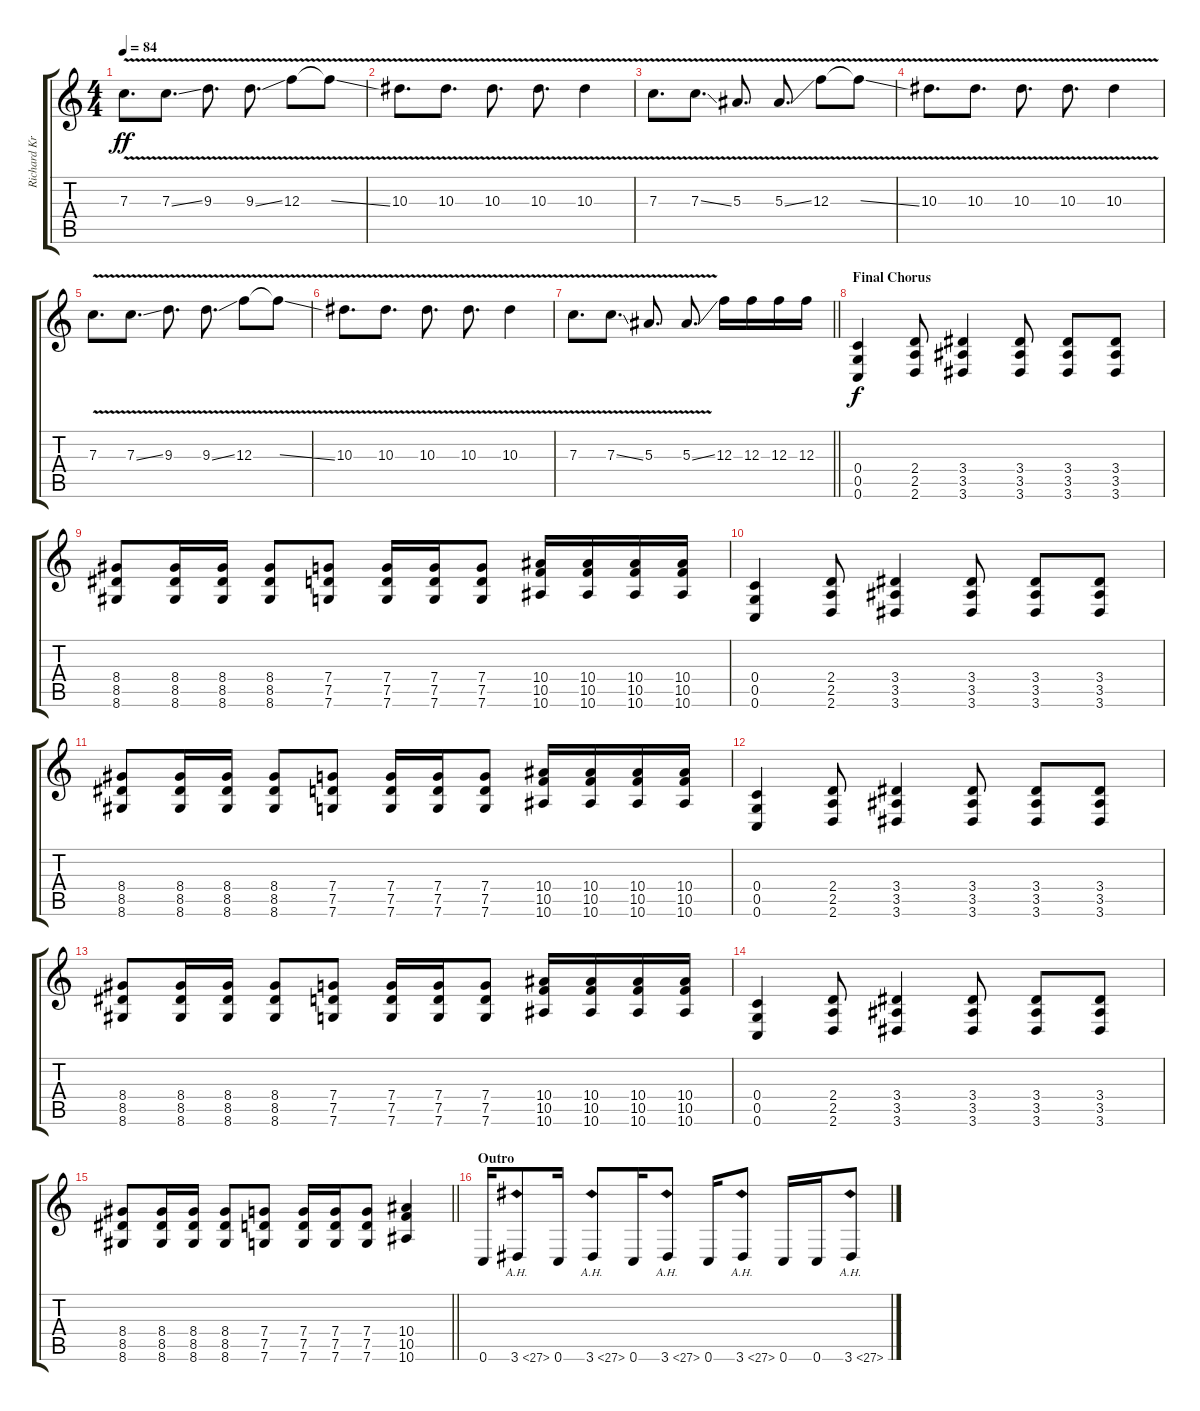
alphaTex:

\track ("Richard Kruspe" "Richard Kr") {instrument distortionguitar}
\staff {score tabs}
\tuning (D4 A3 F3 C3 G2 C2) {hide}
\ts (4 4)
\tempo 84
\clef g2
\ks c
7.3{v}.8{d dy ff} 7.3{v ss}.8{d} 9.3{v}.8{d} 9.3{v ss}.8{d} 12.3{v}.8 12.3{ss t}.8 |
10.3{v}.8{d} 10.3{v}.8{d} 10.3{v}.8{d} 10.3{v}.8{d} 10.3{v}.4 |
7.3{v}.8{d} 7.3{v ss}.8{d} 5.3{v}.8{d} 5.3{v ss}.8{d} 12.3{v}.8 12.3{ss t}.8 |
10.3{v}.8{d} 10.3{v}.8{d} 10.3{v}.8{d} 10.3{v}.8{d} 10.3{v}.4 |
7.3{v}.8{d} 7.3{v ss}.8{d} 9.3{v}.8{d} 9.3{v ss}.8{d} 12.3{v}.8 12.3{ss t}.8 |
10.3{v}.8{d} 10.3{v}.8{d} 10.3{v}.8{d} 10.3{v}.8{d} 10.3{v}.4 |
\barLineRight lightlight
7.3{v}.8{d} 7.3{v ss}.8{d} 5.3{v}.8{d} 5.3{v ss}.8{d} 12.3.16 12.3.16 12.3.16 12.3.16 |
\section ("" "Final Chorus")
(0.4 0.5 0.6).4{dy f balance 16} (2.4 2.5 2.6).8 (3.4 3.5 3.6).4 (3.4 3.5 3.6).8 (3.4 3.5 3.6).8 (3.4 3.5 3.6).8 |
(8.4 8.5 8.6).8 (8.4 8.5 8.6).16 (8.4 8.5 8.6).16 (8.4 8.5 8.6).8 (7.4 7.5 7.6).8 (7.4 7.5 7.6).16 (7.4 7.5 7.6).16 (7.4 7.5 7.6).8 (10.4 10.5 10.6).16 (10.4 10.5 10.6).16 (10.4 10.5 10.6).16 (10.4 10.5 10.6).16 |
(0.4 0.5 0.6).4 (2.4 2.5 2.6).8 (3.4 3.5 3.6).4 (3.4 3.5 3.6).8 (3.4 3.5 3.6).8 (3.4 3.5 3.6).8 |
(8.4 8.5 8.6).8 (8.4 8.5 8.6).16 (8.4 8.5 8.6).16 (8.4 8.5 8.6).8 (7.4 7.5 7.6).8 (7.4 7.5 7.6).16 (7.4 7.5 7.6).16 (7.4 7.5 7.6).8 (10.4 10.5 10.6).16 (10.4 10.5 10.6).16 (10.4 10.5 10.6).16 (10.4 10.5 10.6).16 |
(0.4 0.5 0.6).4 (2.4 2.5 2.6).8 (3.4 3.5 3.6).4 (3.4 3.5 3.6).8 (3.4 3.5 3.6).8 (3.4 3.5 3.6).8 |
(8.4 8.5 8.6).8 (8.4 8.5 8.6).16 (8.4 8.5 8.6).16 (8.4 8.5 8.6).8 (7.4 7.5 7.6).8 (7.4 7.5 7.6).16 (7.4 7.5 7.6).16 (7.4 7.5 7.6).8 (10.4 10.5 10.6).16 (10.4 10.5 10.6).16 (10.4 10.5 10.6).16 (10.4 10.5 10.6).16 |
(0.4 0.5 0.6).4 (2.4 2.5 2.6).8 (3.4 3.5 3.6).4 (3.4 3.5 3.6).8 (3.4 3.5 3.6).8 (3.4 3.5 3.6).8 |
\barLineRight lightlight
(8.4 8.5 8.6).8 (8.4 8.5 8.6).16 (8.4 8.5 8.6).16 (8.4 8.5 8.6).8 (7.4 7.5 7.6).8 (7.4 7.5 7.6).16 (7.4 7.5 7.6).16 (7.4 7.5 7.6).8 (10.4 10.5 10.6).4 |
\section ("" "Outro")
0.6.16 3.6{ah 24}.8 0.6.16 3.6{ah 24}.8 0.6.16 3.6{ah 24}.8 0.6.16 3.6{ah 24}.8 0.6.16 0.6.16 3.6{ah 24}.8
